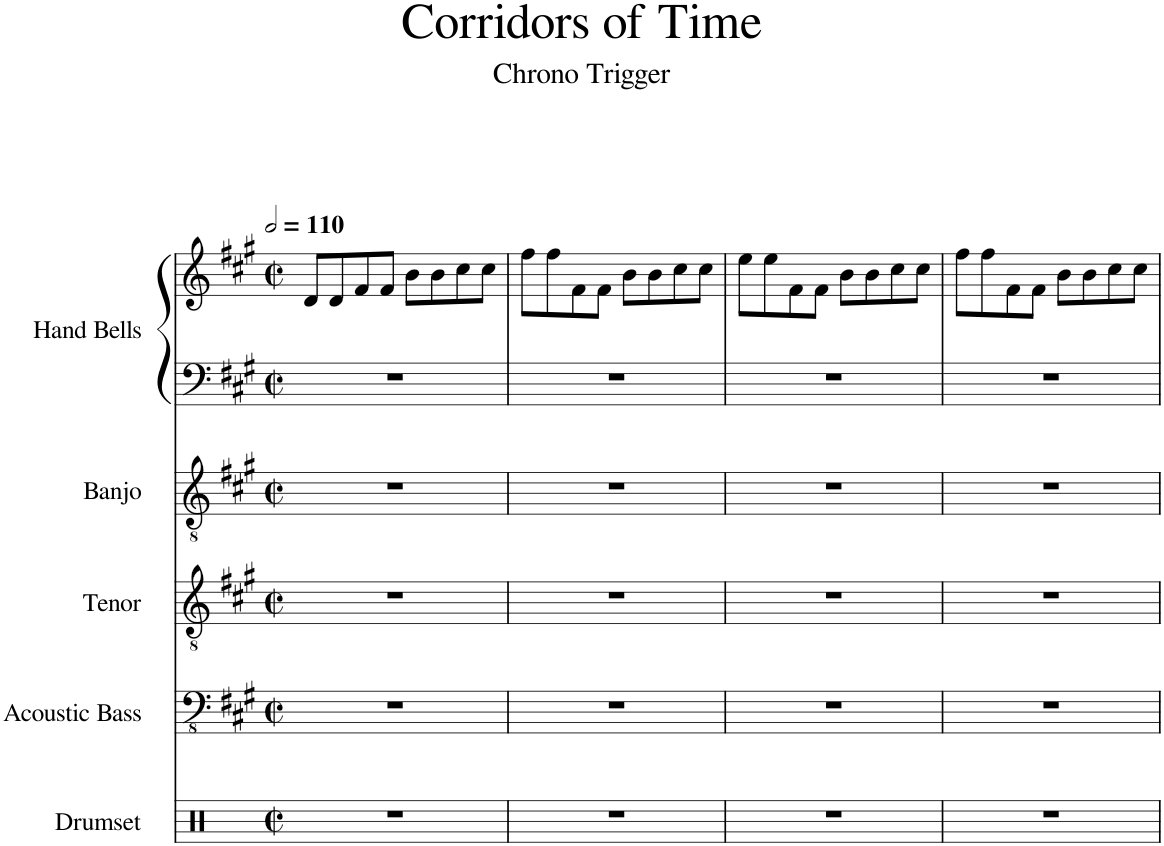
**kern	**kern	**kern	**kern	**kern	**kern
*part5	*part4	*part3	*part2	*part1	*part1
*staff6	*staff5	*staff4	*staff3	*staff2	*staff1
*I"Drumset	*I"Acoustic Bass	*I"Tenor	*I"Banjo	*I"Hand Bells	*
*I'Drs.	*I'Bass	*I'T.	*I'Bj.	*I'Ha. Be.	*
*clefX	*clefFv4	*clefGv2	*clefGv2	*clefF4	*clefG2
*	*	*	*ITrd7c12	*	*
*k[]	*k[f#c#g#]	*k[f#c#g#]	*k[f#c#g#]	*k[f#c#g#]	*k[f#c#g#]
*M2/2	*M2/2	*M2/2	*M2/2	*M2/2	*M2/2
*met(c|)	*met(c|)	*met(c|)	*met(c|)	*met(c|)	*met(c|)
*MM220	*MM220	*MM220	*MM220	*MM220	*MM220
=1	=1	=1	=1	=1	=1
1r	1r	1r	1r	1r	8d/L
.	.	.	.	.	8d/
.	.	.	.	.	8f#/
.	.	.	.	.	8f#/J
.	.	.	.	.	8b\L
.	.	.	.	.	8b\
.	.	.	.	.	8cc#\
.	.	.	.	.	8cc#\J
=2	=2	=2	=2	=2	=2
1r	1r	1r	1r	1r	8ff#\L
.	.	.	.	.	8ff#\
.	.	.	.	.	8f#\
.	.	.	.	.	8f#\J
.	.	.	.	.	8b\L
.	.	.	.	.	8b\
.	.	.	.	.	8cc#\
.	.	.	.	.	8cc#\J
=3	=3	=3	=3	=3	=3
1r	1r	1r	1r	1r	8ee\L
.	.	.	.	.	8ee\
.	.	.	.	.	8f#\
.	.	.	.	.	8f#\J
.	.	.	.	.	8b\L
.	.	.	.	.	8b\
.	.	.	.	.	8cc#\
.	.	.	.	.	8cc#\J
=4	=4	=4	=4	=4	=4
1r	1r	1r	1r	1r	8ff#\L
.	.	.	.	.	8ff#\
.	.	.	.	.	8f#\
.	.	.	.	.	8f#\J
.	.	.	.	.	8b\L
.	.	.	.	.	8b\
.	.	.	.	.	8cc#\
.	.	.	.	.	8cc#\J
=	=	=	=	=	=
*-	*-	*-	*-	*-	*-
